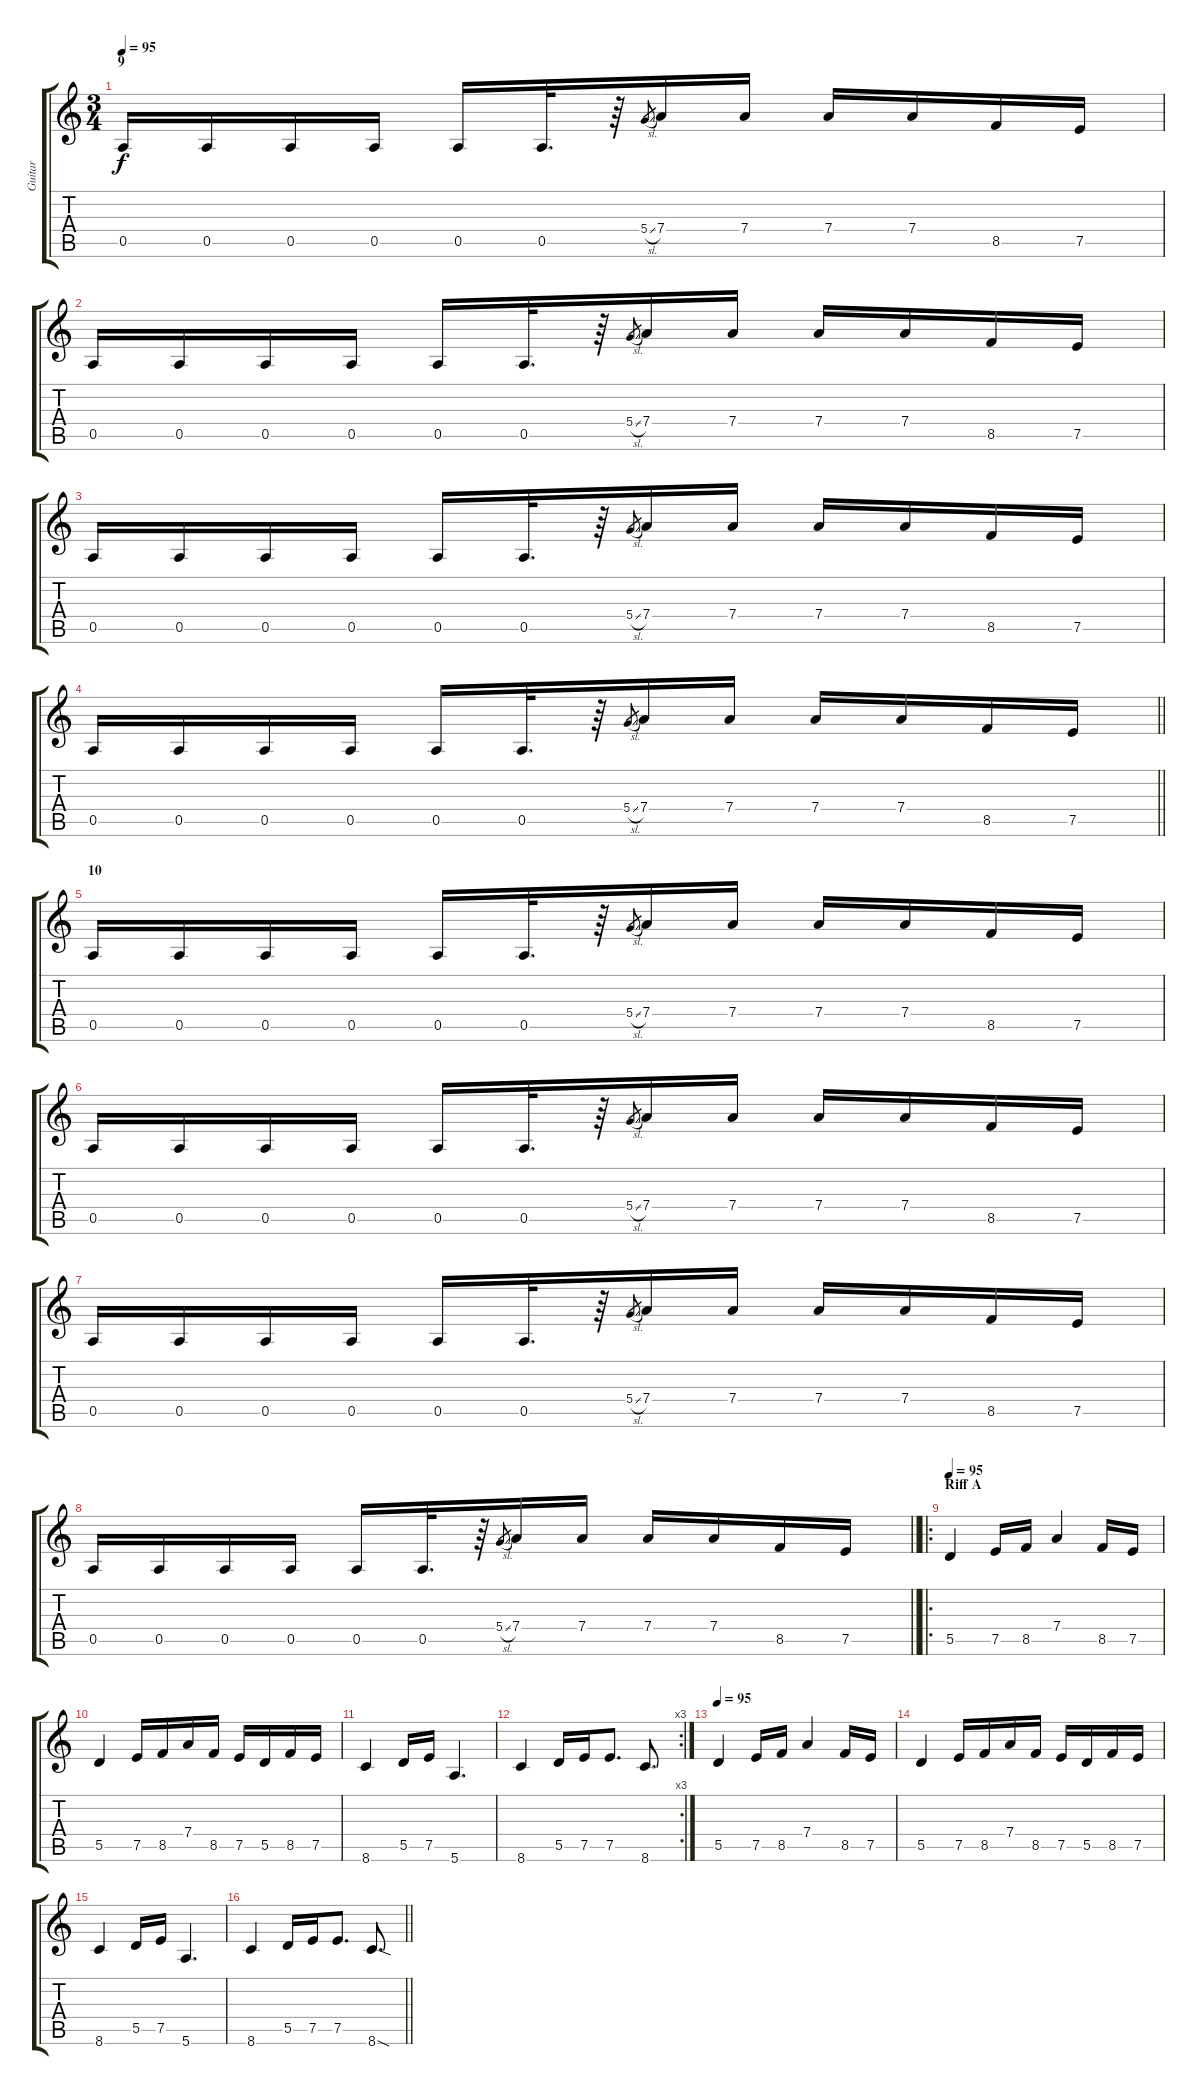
\track ("Guitar" "Guitar") {instrument distortionguitar}
\staff {score tabs}
\tuning (E4 B3 G3 D3 A2 E2) {hide}
\ts (3 4)
\section ("" "9")
\tempo 95
\clef g2
\ks c
0.5.16{dy f} 0.5.16 0.5.16 0.5.16 0.5.16 0.5.32{d} r.64 5.4{sl}.8{gr} 7.4.16 7.4.16 7.4.16 7.4.16 8.5.16 7.5.16 |
0.5.16 0.5.16 0.5.16 0.5.16 0.5.16 0.5.32{d} r.64 5.4{sl}.8{gr} 7.4.16 7.4.16 7.4.16 7.4.16 8.5.16 7.5.16 |
0.5.16 0.5.16 0.5.16 0.5.16 0.5.16 0.5.32{d} r.64 5.4{sl}.8{gr} 7.4.16 7.4.16 7.4.16 7.4.16 8.5.16 7.5.16 |
\barLineRight lightlight
0.5.16 0.5.16 0.5.16 0.5.16 0.5.16 0.5.32{d} r.64 5.4{sl}.8{gr} 7.4.16 7.4.16 7.4.16 7.4.16 8.5.16 7.5.16 |
\section ("" "10")
0.5.16 0.5.16 0.5.16 0.5.16 0.5.16 0.5.32{d} r.64 5.4{sl}.8{gr} 7.4.16 7.4.16 7.4.16 7.4.16 8.5.16 7.5.16 |
0.5.16 0.5.16 0.5.16 0.5.16 0.5.16 0.5.32{d} r.64 5.4{sl}.8{gr} 7.4.16 7.4.16 7.4.16 7.4.16 8.5.16 7.5.16 |
0.5.16 0.5.16 0.5.16 0.5.16 0.5.16 0.5.32{d} r.64 5.4{sl}.8{gr} 7.4.16 7.4.16 7.4.16 7.4.16 8.5.16 7.5.16 |
\barLineRight lightlight
0.5.16 0.5.16 0.5.16 0.5.16 0.5.16 0.5.32{d} r.64 5.4{sl}.8{gr} 7.4.16 7.4.16 7.4.16 7.4.16 8.5.16 7.5.16 |
\ro
\section ("" "Riff A")
\tempo 95
5.5.4 7.5.16 8.5.16 7.4.4 8.5.16 7.5.16 |
5.5.4 7.5.16 8.5.16 7.4.16 8.5.16 7.5.16 5.5.16 8.5.16 7.5.16 |
8.6.4 5.5.16 7.5.16 5.6.4{d} |
\rc 3
8.6.4 5.5.16 7.5.16 7.5.8{d} 8.6.8{d} |
\tempo 95
5.5.4 7.5.16 8.5.16 7.4.4 8.5.16 7.5.16 |
5.5.4 7.5.16 8.5.16 7.4.16 8.5.16 7.5.16 5.5.16 8.5.16 7.5.16 |
8.6.4 5.5.16 7.5.16 5.6.4{d} |
\barLineRight lightlight
8.6.4 5.5.16 7.5.16 7.5.8{d} 8.6{sod}.8{d}
